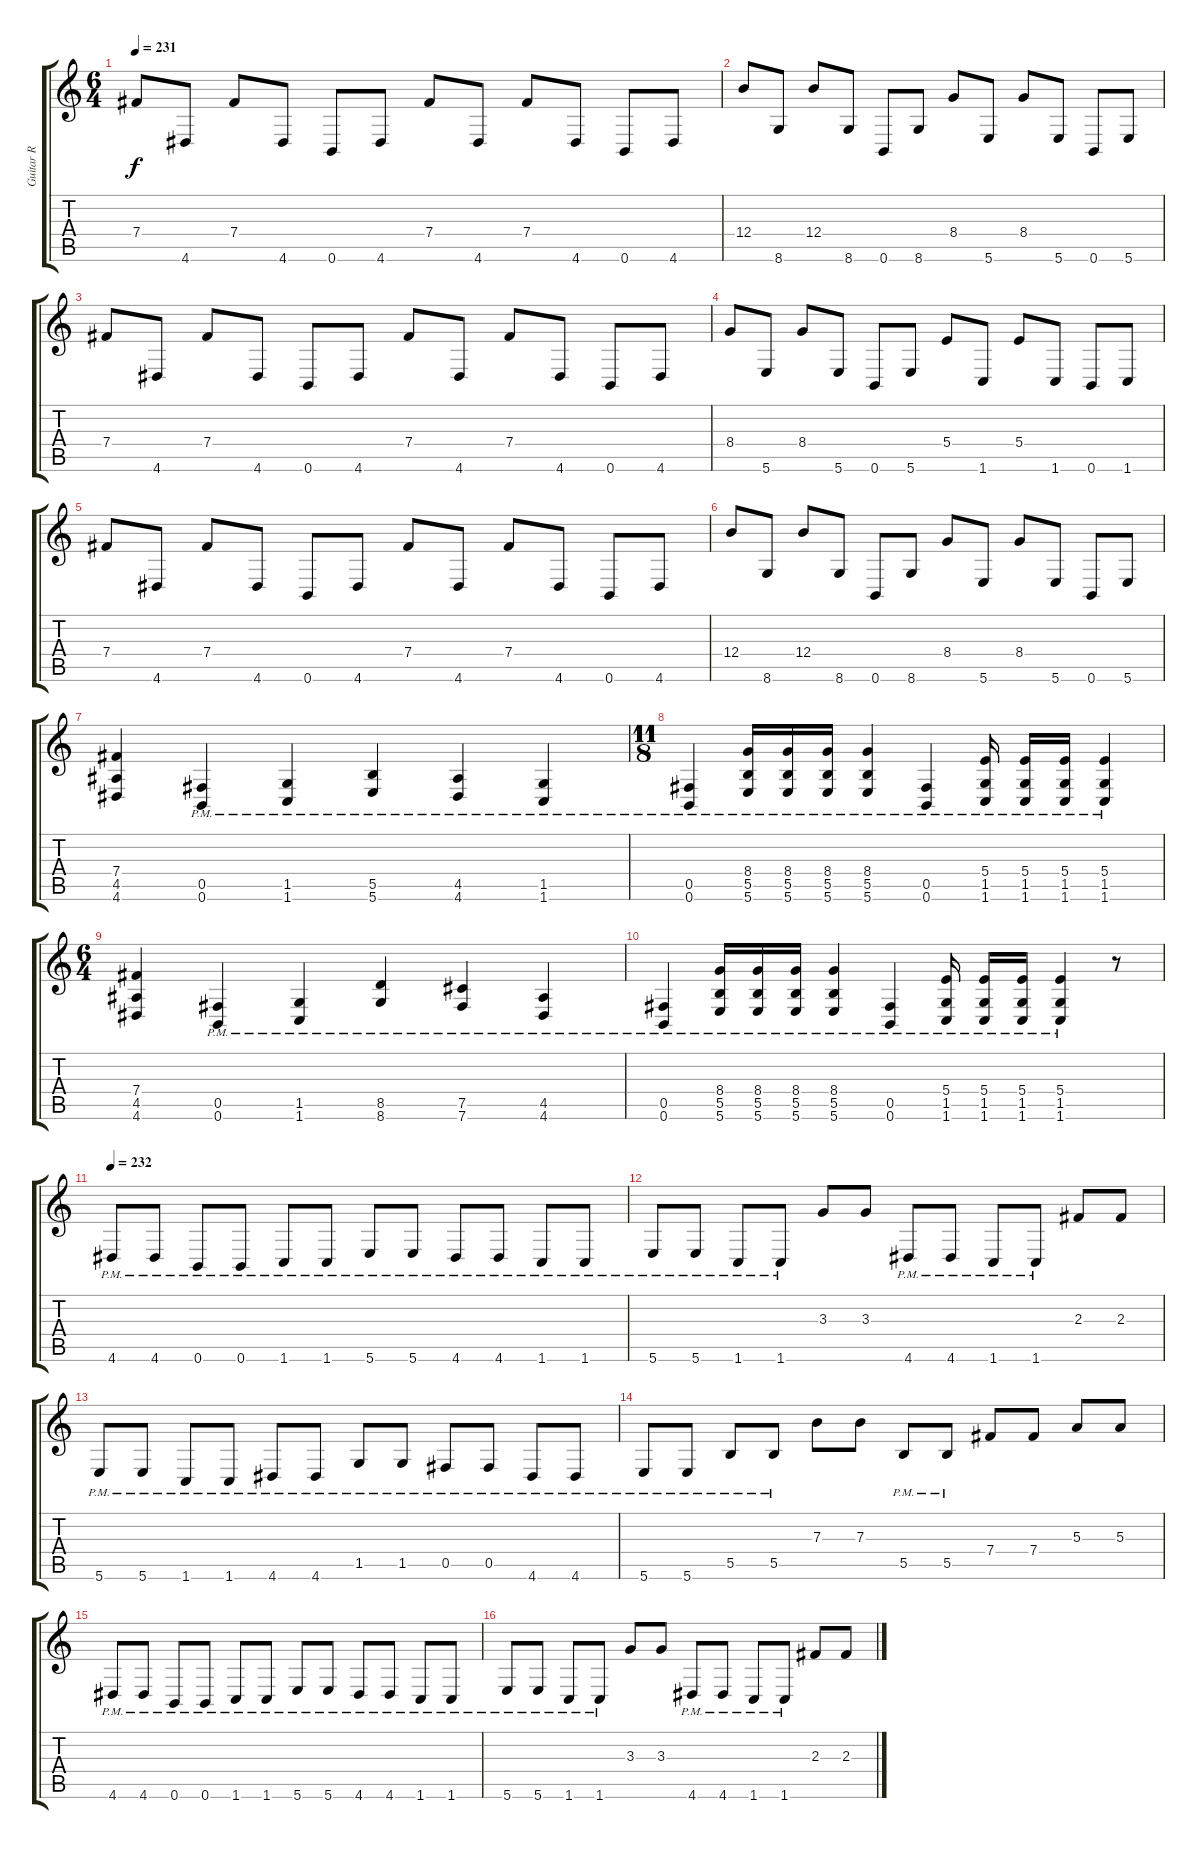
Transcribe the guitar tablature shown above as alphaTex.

\track ("Guitar R" "Guitar R") {instrument overdrivenguitar}
\staff {score tabs}
\tuning (Db4 Ab3 E3 B2 Gb2 B1) {hide}
\ts (6 4)
\tempo 231
\clef g2
\ks c
7.4.8{dy f} 4.6.8 7.4.8 4.6.8 0.6.8 4.6.8 7.4.8 4.6.8 7.4.8 4.6.8 0.6.8 4.6.8 |
12.4.8 8.6.8 12.4.8 8.6.8 0.6.8 8.6.8 8.4.8 5.6.8 8.4.8 5.6.8 0.6.8 5.6.8 |
7.4.8 4.6.8 7.4.8 4.6.8 0.6.8 4.6.8 7.4.8 4.6.8 7.4.8 4.6.8 0.6.8 4.6.8 |
8.4.8 5.6.8 8.4.8 5.6.8 0.6.8 5.6.8 5.4.8 1.6.8 5.4.8 1.6.8 0.6.8 1.6.8 |
7.4.8 4.6.8 7.4.8 4.6.8 0.6.8 4.6.8 7.4.8 4.6.8 7.4.8 4.6.8 0.6.8 4.6.8 |
12.4.8 8.6.8 12.4.8 8.6.8 0.6.8 8.6.8 8.4.8 5.6.8 8.4.8 5.6.8 0.6.8 5.6.8 |
(7.4 4.5 4.6).4 (0.5{pm} 0.6{pm}).4 (1.5{pm} 1.6{pm}).4 (5.5{pm} 5.6{pm}).4 (4.5{pm} 4.6{pm}).4 (1.5{pm} 1.6{pm}).4 |
\ts (11 8)
(0.5{pm} 0.6{pm}).4 (8.4 5.5 5.6{pm}).16 (8.4 5.5 5.6{pm}).16 (8.4 5.5 5.6{pm}).16 (8.4 5.5 5.6{pm}).4 (0.5{pm} 0.6{pm}).4 (5.4 1.5 1.6{pm}).16 (5.4 1.5 1.6{pm}).16 (5.4 1.5 1.6{pm}).16 (5.4 1.5 1.6{pm}).4 |
\ts (6 4)
(7.4 4.5 4.6).4 (0.5{pm} 0.6{pm}).4 (1.5{pm} 1.6{pm}).4 (8.5{pm} 8.6{pm}).4 (7.5{pm} 7.6{pm}).4 (4.5{pm} 4.6{pm}).4 |
(0.5{pm} 0.6{pm}).4 (8.4 5.5 5.6{pm}).16 (8.4 5.5 5.6{pm}).16 (8.4 5.5 5.6{pm}).16 (8.4 5.5 5.6{pm}).4 (0.5{pm} 0.6{pm}).4 (5.4 1.5 1.6{pm}).16 (5.4 1.5 1.6{pm}).16 (5.4 1.5 1.6{pm}).16 (5.4 1.5 1.6{pm}).4 r.8 |
\tempo 232
4.6{pm}.8 4.6{pm}.8 0.6{pm}.8 0.6{pm}.8 1.6{pm}.8 1.6{pm}.8 5.6{pm}.8 5.6{pm}.8 4.6{pm}.8 4.6{pm}.8 1.6{pm}.8 1.6{pm}.8 |
5.6{pm}.8 5.6{pm}.8 1.6{pm}.8 1.6{pm}.8 3.3.8 3.3.8 4.6{pm}.8 4.6{pm}.8 1.6{pm}.8 1.6{pm}.8 2.3.8 2.3.8 |
5.6{pm}.8 5.6{pm}.8 1.6{pm}.8 1.6{pm}.8 4.6{pm}.8 4.6{pm}.8 1.5{pm}.8 1.5{pm}.8 0.5{pm}.8 0.5{pm}.8 4.6{pm}.8 4.6{pm}.8 |
5.6{pm}.8 5.6{pm}.8 5.5{pm}.8 5.5{pm}.8 7.3.8 7.3.8 5.5{pm}.8 5.5{pm}.8 7.4.8 7.4.8 5.3.8 5.3.8 |
4.6{pm}.8 4.6{pm}.8 0.6{pm}.8 0.6{pm}.8 1.6{pm}.8 1.6{pm}.8 5.6{pm}.8 5.6{pm}.8 4.6{pm}.8 4.6{pm}.8 1.6{pm}.8 1.6{pm}.8 |
5.6{pm}.8 5.6{pm}.8 1.6{pm}.8 1.6{pm}.8 3.3.8 3.3.8 4.6{pm}.8 4.6{pm}.8 1.6{pm}.8 1.6{pm}.8 2.3.8 2.3.8
